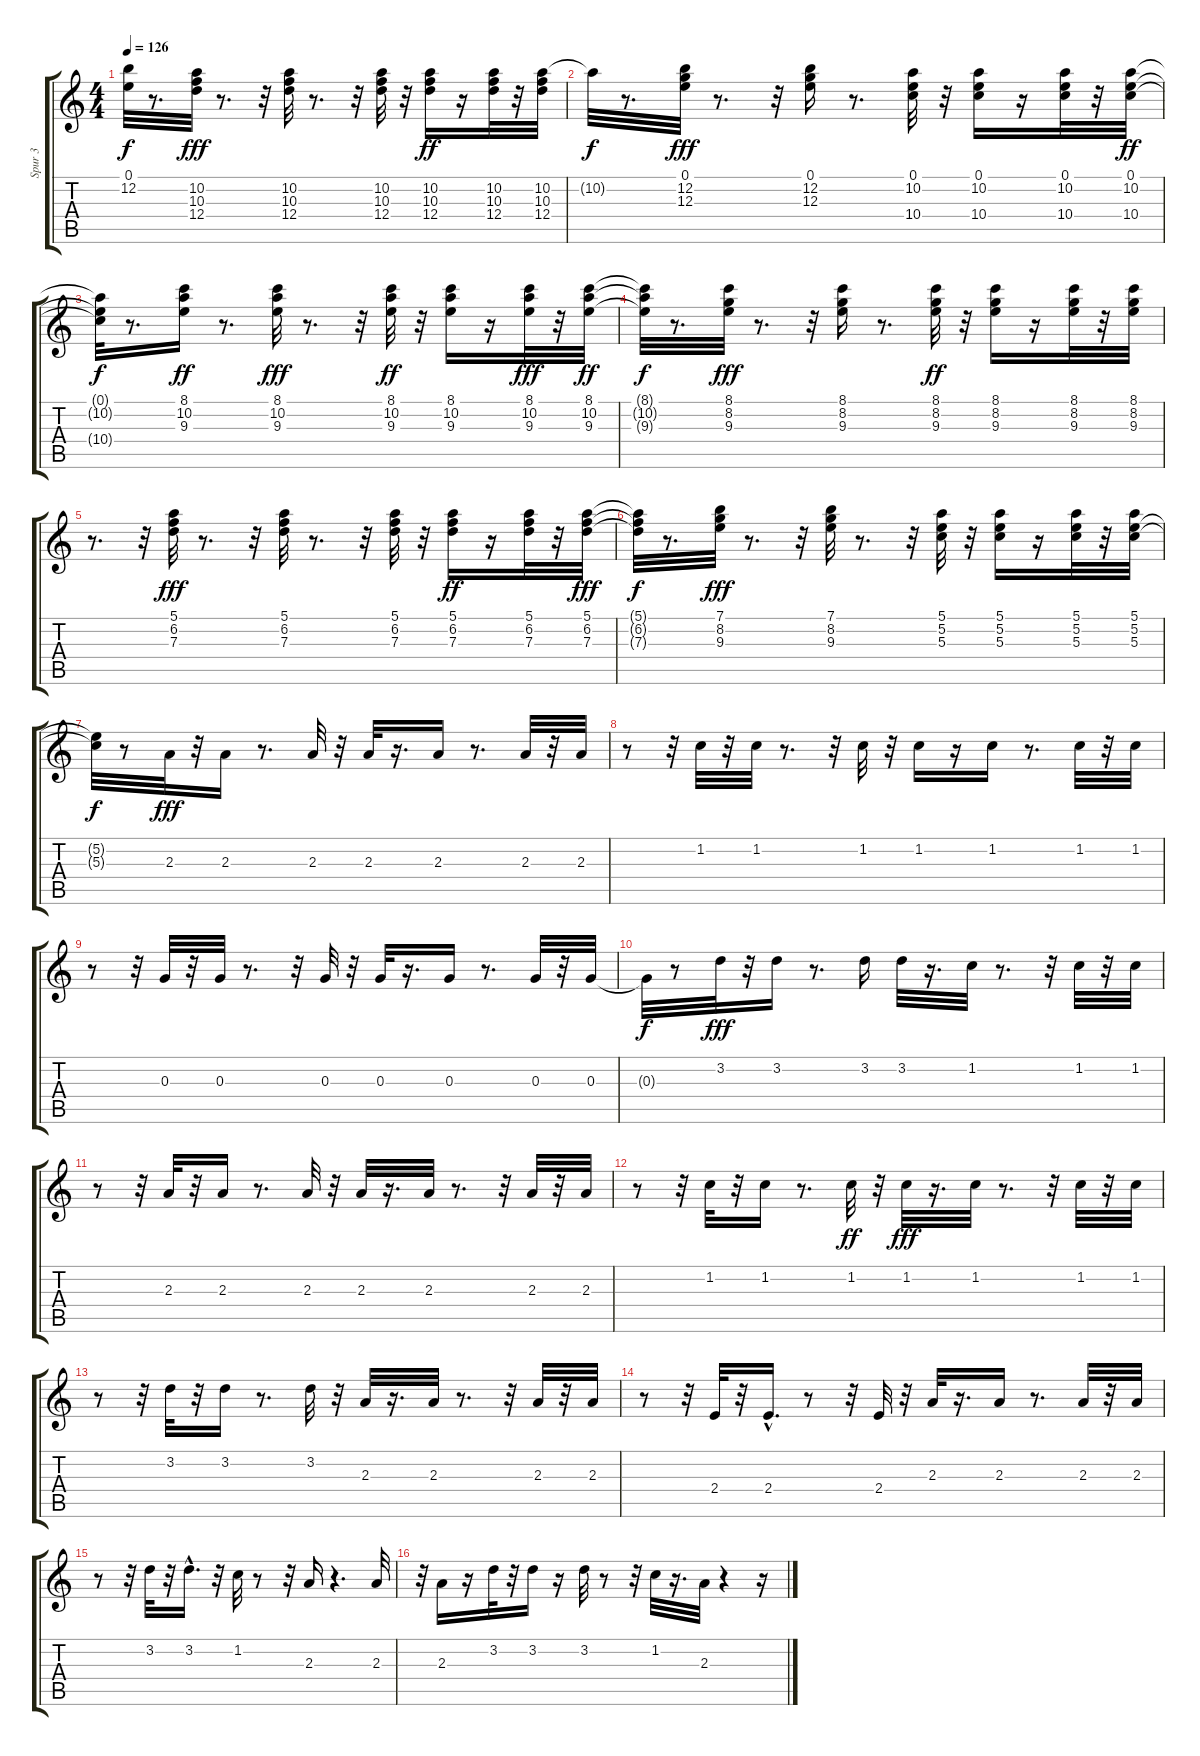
\track ("Spur 3" "Spur 3") {instrument electricguitarmuted}
\staff {score tabs}
\tuning (E4 B3 G3 D3 A2 E2) {hide}
\ts (4 4)
\tempo 126
\clef g2
\ks c
(0.1{t} 12.2{t}).32{dy f} r.8{d} (10.2 10.3 12.4).32{dy fff} r.8{d} r.32 (10.2 10.3 12.4).32 r.8{d} r.32 (10.2 10.3 12.4).32 r.32 (10.2 10.3 12.4).16{dy ff} r.16 (10.2 10.3 12.4).32 r.32 (10.2 10.3 12.4).32 |
10.2{t}.32{dy f} r.8{d} (0.1 12.2 12.3).32{dy fff} r.8{d} r.32 (0.1 12.2 12.3).16 r.8{d} (0.1 10.2 10.4).32 r.32 (0.1 10.2 10.4).16 r.16 (0.1 10.2 10.4).32 r.32 (0.1 10.2 10.4).32{dy ff} |
(0.1{t} 10.2{t} 10.4{t}).32{dy f} r.8{d} (8.1 10.2 9.3).16{dy ff} r.8{d} (8.1 10.2 9.3).32{dy fff} r.8{d} r.32 (8.1 10.2 9.3).32{dy ff} r.32 (8.1 10.2 9.3).16 r.16 (8.1 10.2 9.3).32{dy fff} r.32 (8.1 10.2 9.3).32{dy ff} |
(8.1{t} 10.2{t} 9.3{t}).32{dy f} r.8{d} (8.1 8.2 9.3).32{dy fff} r.8{d} r.32 (8.1 8.2 9.3).16 r.8{d} (8.1 8.2 9.3).32{dy ff} r.32 (8.1 8.2 9.3).16 r.16 (8.1 8.2 9.3).32 r.32 (8.1 8.2 9.3).32 |
r.8{d} r.32 (5.1 6.2 7.3).32{dy fff} r.8{d} r.32 (5.1 6.2 7.3).32 r.8{d} r.32 (5.1 6.2 7.3).32 r.32 (5.1 6.2 7.3).16{dy ff} r.16 (5.1 6.2 7.3).32 r.32 (5.1 6.2 7.3).32{dy fff} |
(5.1{t} 6.2{t} 7.3{t}).32{dy f} r.8{d} (7.1 8.2 9.3).32{dy fff} r.8{d} r.32 (7.1 8.2 9.3).32 r.8{d} r.32 (5.1 5.2 5.3).32 r.32 (5.1 5.2 5.3).16 r.16 (5.1 5.2 5.3).32 r.32 (5.1 5.2 5.3).32 |
(5.2{t} 5.3{t}).32{dy f} r.8 2.3.32{dy fff} r.32 2.3.16 r.8{d} 2.3.32 r.32 2.3.32 r.16{d} 2.3.16 r.8{d} 2.3.32 r.32 2.3.32 |
r.8 r.32 1.2.32 r.32 1.2.32 r.8{d} r.32 1.2.32 r.32 1.2.16 r.16 1.2.16 r.8{d} 1.2.32 r.32 1.2.32 |
r.8 r.32 0.3.32 r.32 0.3.32 r.8{d} r.32 0.3.32 r.32 0.3.32 r.16{d} 0.3.16 r.8{d} 0.3.32 r.32 0.3.32 |
0.3{t}.32{dy f} r.8 3.2.32{dy fff} r.32 3.2.16 r.8{d} 3.2.16 3.2.32 r.16{d} 1.2.32 r.8{d} r.32 1.2.32 r.32 1.2.32 |
r.8 r.32 2.3.32 r.32 2.3.16 r.8{d} 2.3.32 r.32 2.3.32 r.16{d} 2.3.32 r.8{d} r.32 2.3.32 r.32 2.3.32 |
r.8 r.32 1.2.32 r.32 1.2.16 r.8{d} 1.2.32{dy ff} r.32 1.2.32{dy fff} r.16{d} 1.2.32 r.8{d} r.32 1.2.32 r.32 1.2.32 |
r.8 r.32 3.2.32 r.32 3.2.16 r.8{d} 3.2.32 r.32 2.3.32 r.16{d} 2.3.32 r.8{d} r.32 2.3.32 r.32 2.3.32 |
r.8 r.32 2.4.32 r.32 2.4{hac}.16{d} r.8 r.32 2.4.32 r.32 2.3.32 r.16{d} 2.3.16 r.8{d} 2.3.32 r.32 2.3.32 |
r.8 r.32 3.2.32 r.32 3.2{hac}.16{d} r.32 1.2.32 r.8 r.32 2.3.16 r.4{d} 2.3.32 |
r.32 2.3.16 r.16 3.2.32 r.32 3.2.16 r.16 3.2.32 r.8 r.32 1.2.32 r.16{d} 2.3.32 r.4 r.16
